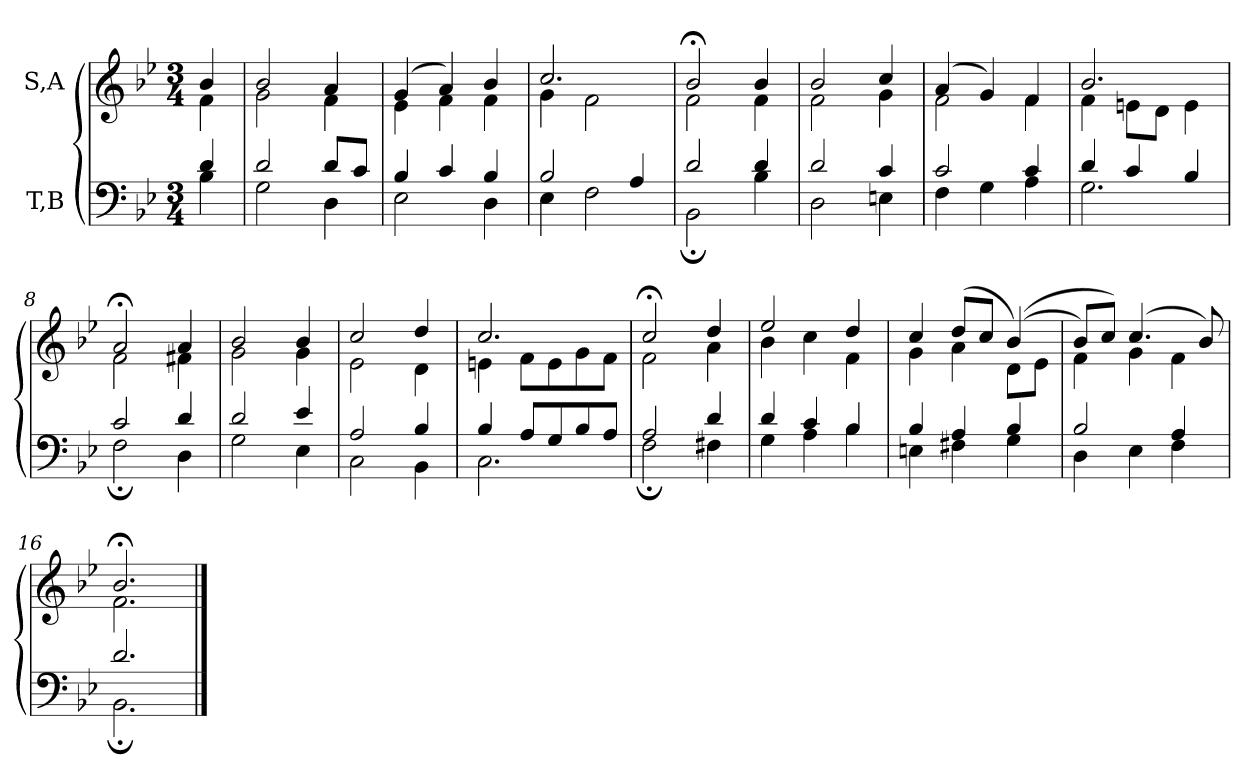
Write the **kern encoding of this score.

**kern	**kern
*part2	*part1
*staff2	*staff1
*I"T,B	*I"S,A
*clefF4	*clefG2
*k[b-e-]	*k[b-e-]
*M3/4	*M3/4
=	=
*^	*^
4d	4B-	4b-	4f
=1	=1	=1	=1
2d	2G	2b-	2g
8dL	4D	4a	4f
8cJ	.	.	.
=2	=2	=2	=2
4B-	2E-	(>4g	4e-
4c	.	4a)	4f
4B-	4D	4b-	4f
=3	=3	=3	=3
2B-	4E-	2.cc	4g
.	2F	.	2f
4A	.	.	.
=4	=4	=4	=4
2d	2BB-;	2b-;<	2f
4d	4B-	4b-	4f
=5	=5	=5	=5
2d	2D	2b-	2f
4c	4En	4cc	4g
=6	=6	=6	=6
2c	4F	(>4a	2f
.	4G	4g)	.
4c	4A	4f	4f
=7	=7	=7	=7
4d	2.G	2.b-	4f
4c	.	.	8enL
.	.	.	8dJ
4B-	.	.	4e
=8	=8	=8	=8
2c	2F;	2a;<	2f
4d	4D	4a	4f#X
=9	=9	=9	=9
2d	2G	2b-	2g
4e-	4E-	4b-	4g
=10	=10	=10	=10
2A	2C	2cc	2e-
4B-	4BB-	4dd	4d
=11	=11	=11	=11
4B-	2.C	2.cc	4en
8AL	.	.	8fL
8G	.	.	8e
8B-	.	.	8g
8AJ	.	.	8fJ
=12	=12	=12	=12
2A	2F;	2cc;<	2f
4d	4F#X	4dd	4a
=13	=13	=13	=13
4d	4G	2ee-	4b-
4c	4A	.	4cc
4B-	4B-	4dd	4f
=14	=14	=14	=14
4B-	4En	4cc	4g
4A	4F#X	(>8ddL	4a
.	.	8ccJ	.
4B-	4G	(>(>4b-)	8dL
.	.	.	8e-J
=15	=15	=15	=15
2B-	4D	8b-L)	4f
.	.	8ccJ)	.
.	4E-	(>4.cc	4g
4A	4F	.	4f
.	.	8b-)	.
=16	=16	=16	=16
2.d	2.BB-;	2.b-;<	2.f
*v	*v	*	*
*	*v	*v
==	==
*-	*-
